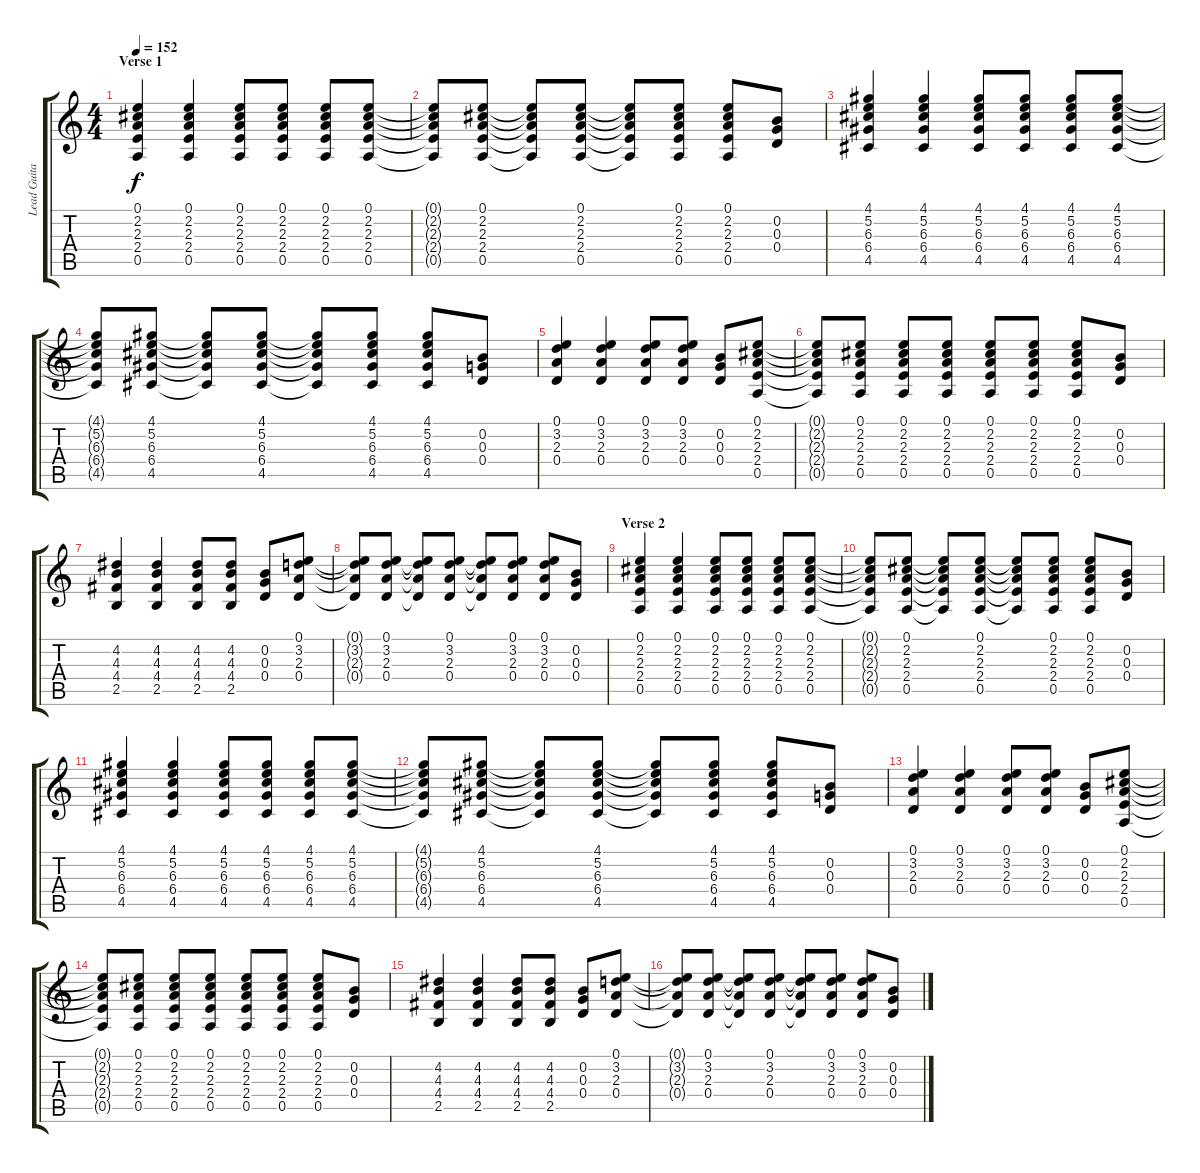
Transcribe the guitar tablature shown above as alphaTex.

\track ("Lead Guitar" "Lead Guita") {instrument overdrivenguitar}
\staff {score tabs}
\tuning (E4 B3 G3 D3 A2 E2) {hide}
\ts (4 4)
\section ("" "Verse 1")
\tempo 152
\clef g2
\ks c
(0.1 2.2 2.3 2.4 0.5).4{dy f} (0.1 2.2 2.3 2.4 0.5).4 (0.1 2.2 2.3 2.4 0.5).8 (0.1 2.2 2.3 2.4 0.5).8 (0.1 2.2 2.3 2.4 0.5).8 (0.1 2.2 2.3 2.4 0.5).8 |
(0.1{t} 2.2{t} 2.3{t} 2.4{t} 0.5{t}).8 (0.1 2.2 2.3 2.4 0.5).8 (0.1{t} 2.2{t} 2.3{t} 2.4{t} 0.5{t}).8 (0.1 2.2 2.3 2.4 0.5).8 (0.1{t} 2.2{t} 2.3{t} 2.4{t} 0.5{t}).8 (0.1 2.2 2.3 2.4 0.5).8 (0.1 2.2 2.3 2.4 0.5).8 (0.2 0.3 0.4).8 |
(4.1 5.2 6.3 6.4 4.5).4 (4.1 5.2 6.3 6.4 4.5).4 (4.1 5.2 6.3 6.4 4.5).8 (4.1 5.2 6.3 6.4 4.5).8 (4.1 5.2 6.3 6.4 4.5).8 (4.1 5.2 6.3 6.4 4.5).8 |
(4.1{t} 5.2{t} 6.3{t} 6.4{t} 4.5{t}).8 (4.1 5.2 6.3 6.4 4.5).8 (4.1{t} 5.2{t} 6.3{t} 6.4{t} 4.5{t}).8 (4.1 5.2 6.3 6.4 4.5).8 (4.1{t} 5.2{t} 6.3{t} 6.4{t} 4.5{t}).8 (4.1 5.2 6.3 6.4 4.5).8 (4.1 5.2 6.3 6.4 4.5).8 (0.2 0.3 0.4).8 |
(0.1 3.2 2.3 0.4).4 (0.1 3.2 2.3 0.4).4 (0.1 3.2 2.3 0.4).8 (0.1 3.2 2.3 0.4).8 (0.2 0.3 0.4).8 (0.1 2.2 2.3 2.4 0.5).8 |
(0.1{t} 2.2{t} 2.3{t} 2.4{t} 0.5{t}).8 (0.1 2.2 2.3 2.4 0.5).8 (0.1 2.2 2.3 2.4 0.5).8 (0.1 2.2 2.3 2.4 0.5).8 (0.1 2.2 2.3 2.4 0.5).8 (0.1 2.2 2.3 2.4 0.5).8 (0.1 2.2 2.3 2.4 0.5).8 (0.2 0.3 0.4).8 |
(4.2 4.3 4.4 2.5).4 (4.2 4.3 4.4 2.5).4 (4.2 4.3 4.4 2.5).8 (4.2 4.3 4.4 2.5).8 (0.2 0.3 0.4).8 (0.1 3.2 2.3 0.4).8 |
(0.1{t} 3.2{t} 2.3{t} 0.4{t}).8 (0.1 3.2 2.3 0.4).8 (0.1{t} 3.2{t} 2.3{t} 0.4{t}).8 (0.1 3.2 2.3 0.4).8 (0.1{t} 3.2{t} 2.3{t} 0.4{t}).8 (0.1 3.2 2.3 0.4).8 (0.1 3.2 2.3 0.4).8 (0.2 0.3 0.4).8 |
\section ("" "Verse 2")
(0.1 2.2 2.3 2.4 0.5).4 (0.1 2.2 2.3 2.4 0.5).4 (0.1 2.2 2.3 2.4 0.5).8 (0.1 2.2 2.3 2.4 0.5).8 (0.1 2.2 2.3 2.4 0.5).8 (0.1 2.2 2.3 2.4 0.5).8 |
(0.1{t} 2.2{t} 2.3{t} 2.4{t} 0.5{t}).8 (0.1 2.2 2.3 2.4 0.5).8 (0.1{t} 2.2{t} 2.3{t} 2.4{t} 0.5{t}).8 (0.1 2.2 2.3 2.4 0.5).8 (0.1{t} 2.2{t} 2.3{t} 2.4{t} 0.5{t}).8 (0.1 2.2 2.3 2.4 0.5).8 (0.1 2.2 2.3 2.4 0.5).8 (0.2 0.3 0.4).8 |
(4.1 5.2 6.3 6.4 4.5).4 (4.1 5.2 6.3 6.4 4.5).4 (4.1 5.2 6.3 6.4 4.5).8 (4.1 5.2 6.3 6.4 4.5).8 (4.1 5.2 6.3 6.4 4.5).8 (4.1 5.2 6.3 6.4 4.5).8 |
(4.1{t} 5.2{t} 6.3{t} 6.4{t} 4.5{t}).8 (4.1 5.2 6.3 6.4 4.5).8 (4.1{t} 5.2{t} 6.3{t} 6.4{t} 4.5{t}).8 (4.1 5.2 6.3 6.4 4.5).8 (4.1{t} 5.2{t} 6.3{t} 6.4{t} 4.5{t}).8 (4.1 5.2 6.3 6.4 4.5).8 (4.1 5.2 6.3 6.4 4.5).8 (0.2 0.3 0.4).8 |
(0.1 3.2 2.3 0.4).4 (0.1 3.2 2.3 0.4).4 (0.1 3.2 2.3 0.4).8 (0.1 3.2 2.3 0.4).8 (0.2 0.3 0.4).8 (0.1 2.2 2.3 2.4 0.5).8 |
(0.1{t} 2.2{t} 2.3{t} 2.4{t} 0.5{t}).8 (0.1 2.2 2.3 2.4 0.5).8 (0.1 2.2 2.3 2.4 0.5).8 (0.1 2.2 2.3 2.4 0.5).8 (0.1 2.2 2.3 2.4 0.5).8 (0.1 2.2 2.3 2.4 0.5).8 (0.1 2.2 2.3 2.4 0.5).8 (0.2 0.3 0.4).8 |
(4.2 4.3 4.4 2.5).4 (4.2 4.3 4.4 2.5).4 (4.2 4.3 4.4 2.5).8 (4.2 4.3 4.4 2.5).8 (0.2 0.3 0.4).8 (0.1 3.2 2.3 0.4).8 |
(0.1{t} 3.2{t} 2.3{t} 0.4{t}).8 (0.1 3.2 2.3 0.4).8 (0.1{t} 3.2{t} 2.3{t} 0.4{t}).8 (0.1 3.2 2.3 0.4).8 (0.1{t} 3.2{t} 2.3{t} 0.4{t}).8 (0.1 3.2 2.3 0.4).8 (0.1 3.2 2.3 0.4).8 (0.2 0.3 0.4).8
